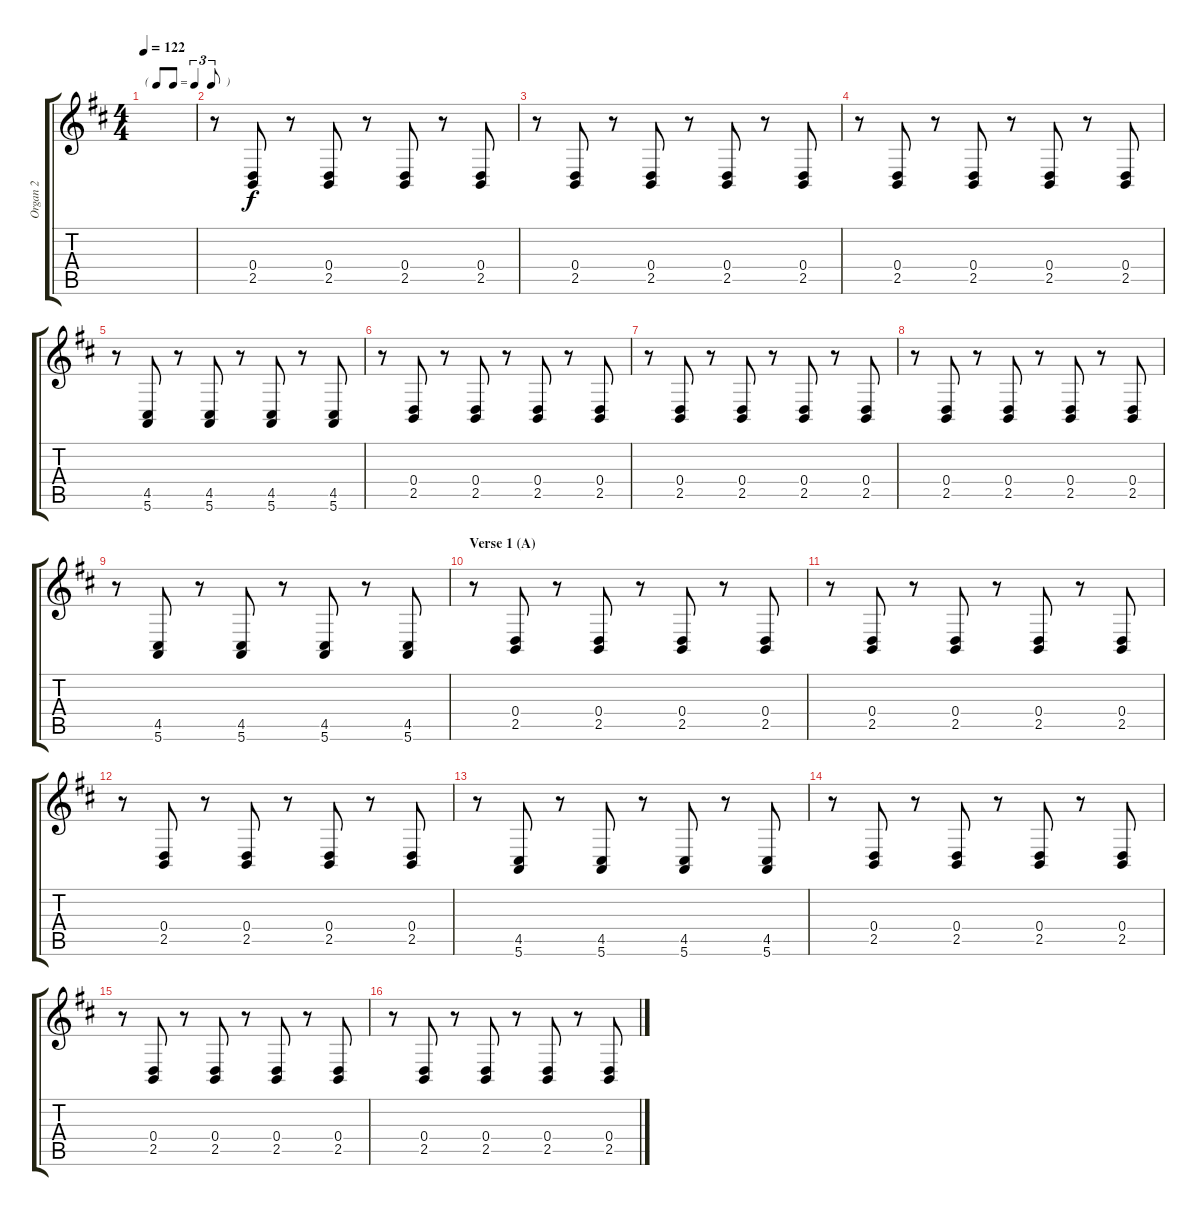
\track ("Organ 2" "Organ 2") {instrument drawbarorgan}
\staff {score tabs}
\tuning (E4 B3 G3 D3 A2 E2) {hide}
\ts (4 4)
\tf triplet8th
\tempo 122
\clef g2
\ks d
|
r.8 (0.4 2.5).8 r.8 (0.4 2.5).8 r.8 (0.4 2.5).8 r.8 (0.4 2.5).8 |
r.8 (0.4 2.5).8 r.8 (0.4 2.5).8 r.8 (0.4 2.5).8 r.8 (0.4 2.5).8 |
r.8 (0.4 2.5).8 r.8 (0.4 2.5).8 r.8 (0.4 2.5).8 r.8 (0.4 2.5).8 |
r.8 (4.5 5.6).8 r.8 (4.5 5.6).8 r.8 (4.5 5.6).8 r.8 (4.5 5.6).8 |
r.8 (0.4 2.5).8 r.8 (0.4 2.5).8 r.8 (0.4 2.5).8 r.8 (0.4 2.5).8 |
r.8 (0.4 2.5).8 r.8 (0.4 2.5).8 r.8 (0.4 2.5).8 r.8 (0.4 2.5).8 |
r.8 (0.4 2.5).8 r.8 (0.4 2.5).8 r.8 (0.4 2.5).8 r.8 (0.4 2.5).8 |
r.8 (4.5 5.6).8 r.8 (4.5 5.6).8 r.8 (4.5 5.6).8 r.8 (4.5 5.6).8 |
\section ("" "Verse 1 (A)")
r.8 (0.4 2.5).8 r.8 (0.4 2.5).8 r.8 (0.4 2.5).8 r.8 (0.4 2.5).8 |
r.8 (0.4 2.5).8 r.8 (0.4 2.5).8 r.8 (0.4 2.5).8 r.8 (0.4 2.5).8 |
r.8 (0.4 2.5).8 r.8 (0.4 2.5).8 r.8 (0.4 2.5).8 r.8 (0.4 2.5).8 |
r.8 (4.5 5.6).8 r.8 (4.5 5.6).8 r.8 (4.5 5.6).8 r.8 (4.5 5.6).8 |
r.8 (0.4 2.5).8 r.8 (0.4 2.5).8 r.8 (0.4 2.5).8 r.8 (0.4 2.5).8 |
r.8 (0.4 2.5).8 r.8 (0.4 2.5).8 r.8 (0.4 2.5).8 r.8 (0.4 2.5).8 |
r.8 (0.4 2.5).8 r.8 (0.4 2.5).8 r.8 (0.4 2.5).8 r.8 (0.4 2.5).8
